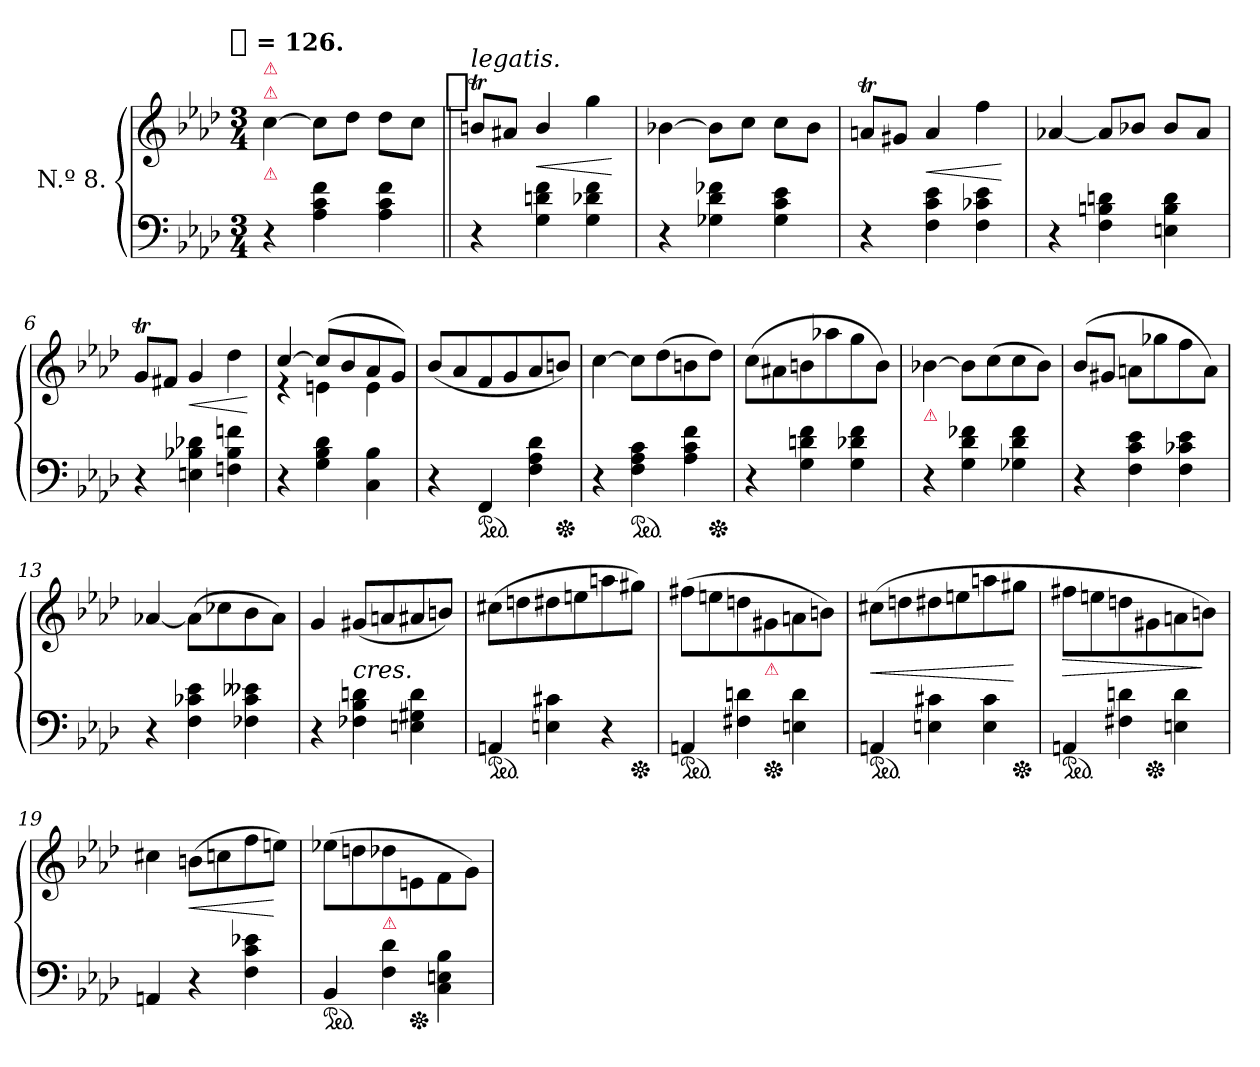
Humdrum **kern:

**kern	**kern	**dynam
*part1	*part1	*part1
*staff2	*staff1	*staff1/2
*I" N.º 8.	*	*
*clefF4	*clefG2	*
*k[b-e-a-d-]	*k[b-e-a-d-]	*
!!LO:TX:omd:t=[quarter] = 126.
*M3/4	*M3/4	*
*MM126	*MM126	*
=1	=1	=1
!	!LO:TX:a:color=crimson:t=⚠	!
!	!LO:TX:b:i:color=crimson:t=⚠	!
!	!LO:TX:a:color=crimson:t=⚠	!
4r	[4cc	.
4A- 4c 4f	8ccL]	.
.	8dd-J	.
4A- 4c 4f	8dd-L	.
.	8ccJ	.
!	!LO:TX:a:t=[segno]	!
=2||	=2||	=2||
!	!LO:TX:a:i:t=legatis.	!
4r	8bnt/L	.
.	8a#X/J	.
4G 4dn 4f	4b/	<
4G 4d-X 4f	4gg	.
.	.	[
=3	=3	=3
4r	[4b-X	.
4G-X 4d- 4f-X	8b-L]	.
.	8ccJ	.
4G- 4c 4e-	8ccL	.
.	8b-J	.
=4	=4	=4
4r	8antL	.
.	8g#XJ	.
4F 4c 4e-	4a	<
4F 4c-X 4e-	4ff	.
.	.	[
=5	=5	=5
4r	[4a-X	.
4F 4Bn 4dn	8a-L]	.
.	8b-XJ	.
4En 4B 4d	8b-L	.
.	8a-J	.
=6	=6	=6
4r	8gtL	.
.	8f#XJ	.
4En 4B-X 4d-X	4g	<
4Fn 4B- 4fn	4dd-	.
.	.	[
=7	=7	=7
*	*^	*
4r	[4cc	4re	.
4G 4B- 4d-	(>8ccL]	4en	.
.	8b-	.	.
4C 4B-	8a-	4e	.
.	8gJ)	.	.
*	*v	*v	*
=8	=8	=8
4r	(<8b-L	.
.	8a-	.
*ped	*	*
4FF	8f	.
.	8g	.
4F 4A- 4d-	8a-	.
*Xped	*	*
.	8bnJ)	.
=9	=9	=9
4r	[4cc	.
*ped	*	*
4F 4A- 4c	8ccL]	.
.	(>8dd-	.
4A- 4c 4f	8bn	.
*Xped	*	*
.	8dd-J)	.
=10	=10	=10
4r	(>8ccL	.
.	8a#X	.
4G 4dn 4f	8bn	.
.	8aa-X	.
4G 4d-X 4f	8gg	.
.	8bJ)	.
=11	=11	=11
!	!LO:TX:b:i:color=crimson:t=⚠	!
4r	[4b-X	.
4G 4d- 4f-X	8b-L]	.
.	(>8cc	.
4G-X 4d- 4f-	8cc	.
.	8b-J)	.
=12	=12	=12
4r	(>8b-L	.
.	8g#XJ	.
4F 4c 4e-	8anL	.
.	8gg-X	.
4F 4c-X 4e-	8ff	.
.	8aJ)	.
=13	=13	=13
4r	[4a-X/	.
4F 4c-X 4e-	(>8a-\L]	.
.	8cc-X\	.
4F-X 4c- 4e--X	8b-\	.
.	8a-\J)	.
=14	=14	=14
4r	4g	.
!	!LO:TX:c:i:t=cres.	!
4F-X 4B- 4dn	(<8g#XL	.
.	8an	.
4En 4G#X 4d	8a#X	.
.	8bnJ)	.
=15	=15	=15
*ped	*	*
4AAn	(>8cc#XL	.
.	8ddn	.
4En 4c#X	8dd#X	.
.	8een	.
4r	8aan	.
*Xped	*	*
.	8gg#XJ)	.
=16	=16	=16
*ped	*	*
4AAn	(>8ff#XL	.
.	8een	.
4F#X 4dn	8ddn	.
!	!LO:TX:b:color=crimson:t=⚠	!
*Xped	*	*
.	8g#X	.
4En 4d	8an	.
.	8bnJ)	.
=17	=17	=17
*ped	*	*
4AAn	(>8cc#XL	<
.	8ddn	.
4En 4c#X	8dd#X	.
.	8een	.
4E 4c#	8aan	.
*Xped	*	*
.	8gg#XJ	[
=18	=18	=18
*ped	*	*
4AAn	8ff#XL	>
.	8een	.
4F#X 4dn	8ddn	.
*Xped	*	*
.	8g#X	.
4En 4d	8an	.
.	8bnJ)	]
=19	=19	=19
4AAn	4cc#X	.
4r	(>8bnL	<
.	8ccn	.
4F 4c 4e-X	8ff	.
.	8eenJ)	[
=20	=20	=20
*ped	*	*
4BB-	(>8ee-X\L	.
.	8ddn\	.
!	!LO:TX:b:color=crimson:t=⚠	!
4F 4d-	8dd-X\	.
*Xped	*	*
.	8en\	.
4C 4En 4B-	8f\	.
.	8g\J)	.
=	=	=
*-	*-	*-
